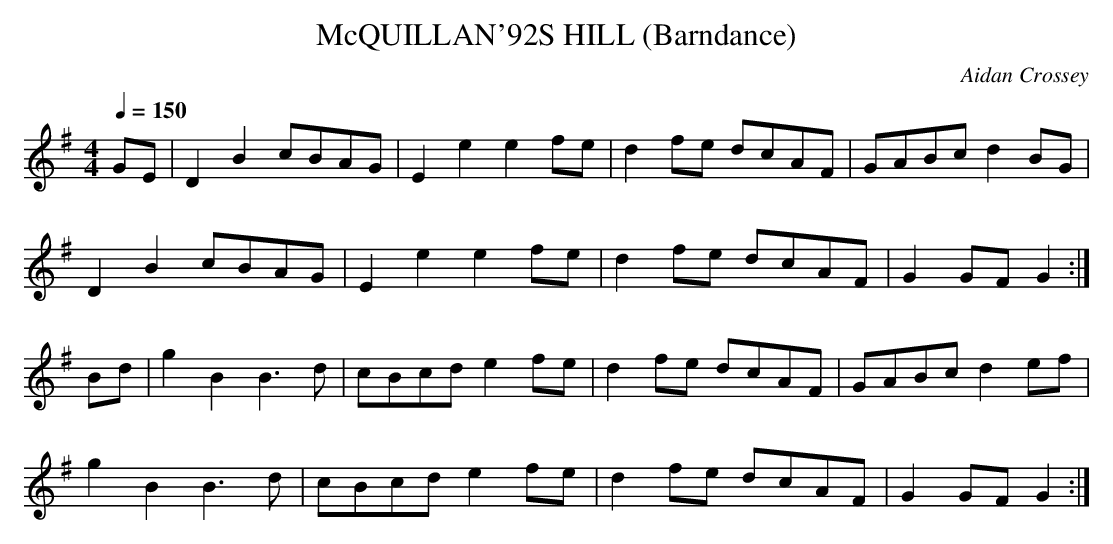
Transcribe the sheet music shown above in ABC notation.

X:1
T:McQUILLAN\'92S HILL (Barndance)
C:Aidan Crossey
Q:1/4=150
M:4/4
L:1/8
K:G Major
GE|D2B2 cBAG|E2e2 e2fe|d2fe dcAF|GABc d2BG|
D2B2 cBAG|E2e2 e2fe|d2fe dcAF|G2GF G2:|
Bd|g2B2 B3d|cBcd e2fe|d2fe dcAF|GABc d2ef|
g2B2 B3d|cBcd e2fe|d2fe dcAF|G2GF G2:|
